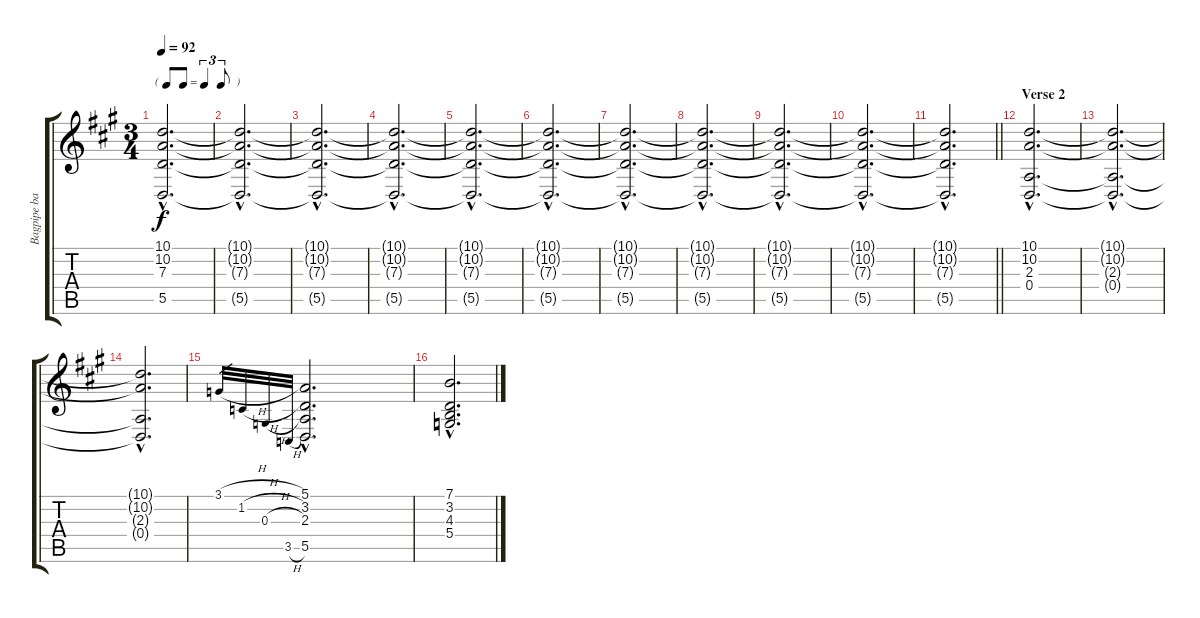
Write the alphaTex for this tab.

\track ("Bagpipe band echo" "Bagpipe ba") {instrument stringensemble1}
\staff {score tabs}
\tuning (E4 B3 G3 D3 A2 E2) {hide}
\ts (3 4)
\tf triplet8th
\tempo 92
\clef g2
\ks a
(10.1{hac t} 10.2{hac t} 7.3{hac t} 5.5{hac t}).2{d dy f} |
(10.1{hac t} 10.2{hac t} 7.3{hac t} 5.5{hac t}).2{d} |
(10.1{hac t} 10.2{hac t} 7.3{hac t} 5.5{hac t}).2{d} |
(10.1{hac t} 10.2{hac t} 7.3{hac t} 5.5{hac t}).2{d} |
(10.1{hac t} 10.2{hac t} 7.3{hac t} 5.5{hac t}).2{d} |
(10.1{hac t} 10.2{hac t} 7.3{hac t} 5.5{hac t}).2{d} |
(10.1{hac t} 10.2{hac t} 7.3{hac t} 5.5{hac t}).2{d} |
(10.1{hac t} 10.2{hac t} 7.3{hac t} 5.5{hac t}).2{d} |
(10.1{hac t} 10.2{hac t} 7.3{hac t} 5.5{hac t}).2{d} |
(10.1{hac t} 10.2{hac t} 7.3{hac t} 5.5{hac t}).2{d} |
\barLineRight lightlight
(10.1{hac t} 10.2{hac t} 7.3{hac t} 5.5{hac t}).2{d} |
\section ("" "Verse 2")
(10.1{hac} 10.2{hac} 2.3{hac} 0.4{hac}).2{d volume 8} |
(10.1{hac t} 10.2{hac t} 2.3{hac t} 0.4{hac t}).2{d} |
(10.1{hac t} 10.2{hac t} 2.3{hac t} 0.4{hac t}).2{d} |
3.1{h}.32{gr} 1.2{h}.32{gr} 0.3{h}.32{gr} 3.5{h}.32{gr} (5.1{hac} 3.2{hac} 2.3{hac} 5.5{hac}).2{d} |
(7.1{hac} 3.2{hac} 4.3{hac} 5.4{hac}).2{d}
